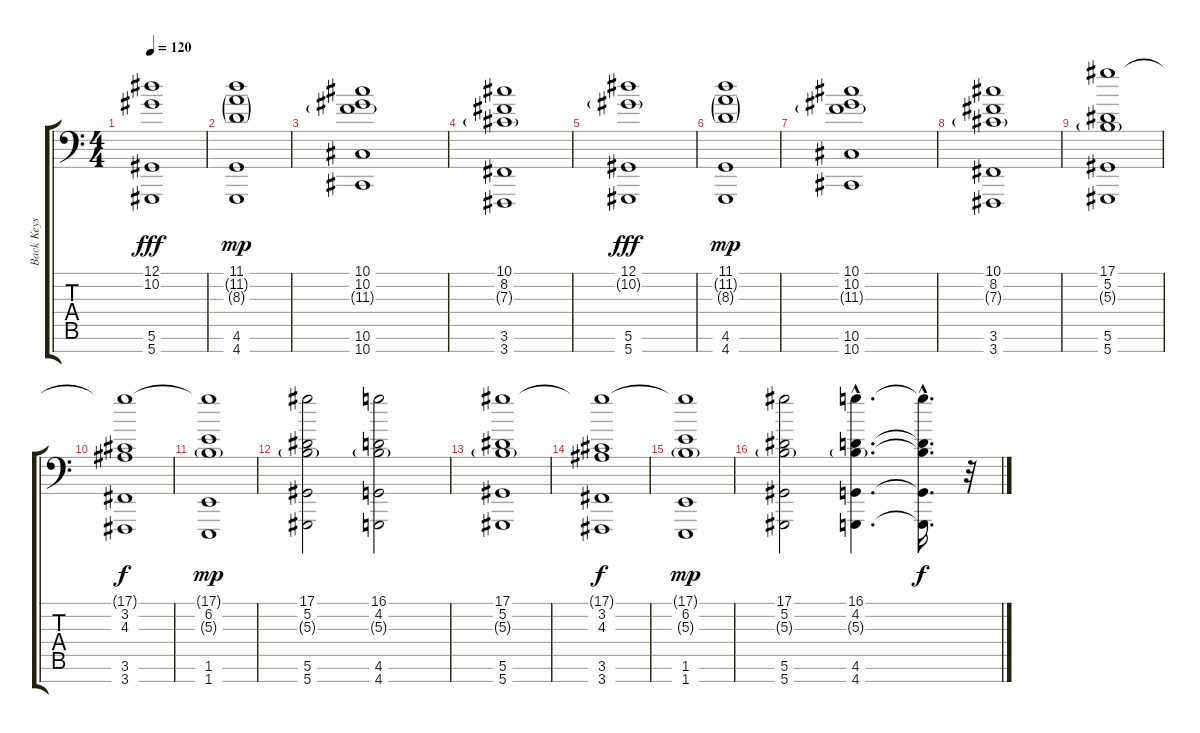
\track ("Back Keys" "Back Keys") {instrument stringensemble1}
\staff {score tabs}
\tuning (Eb4 Bb3 Gb3 Db3 Ab2 Eb2 Eb1) {hide}
\ts (4 4)
\tempo 120
\clef f4
\ks c
(12.1 10.2 5.6 5.7).1{dy fff} |
(11.1 11.2{g} 8.3{g} 4.6 4.7).1{dy mp} |
(10.1 10.2 11.3{g} 10.6 10.7).1 |
(10.1 8.2 7.3{g} 3.6 3.7).1 |
(12.1 10.2{g} 5.6 5.7).1{dy fff} |
(11.1 11.2{g} 8.3{g} 4.6 4.7).1{dy mp} |
(10.1 10.2 11.3{g} 10.6 10.7).1 |
(10.1 8.2 7.3{g} 3.6 3.7).1 |
(17.1 5.2 5.3{g} 5.6 5.7).1 |
(17.1{t} 3.2 4.3 3.6 3.7).1{dy f} |
(17.1{t} 6.2 5.3{g} 1.6 1.7).1{dy mp} |
(17.1 5.2 5.3{g} 5.6 5.7).2 (16.1 4.2 5.3{g} 4.6 4.7).2 |
(17.1 5.2 5.3{g} 5.6 5.7).1 |
(17.1{t} 3.2 4.3 3.6 3.7).1{dy f} |
(17.1{t} 6.2 5.3{g} 1.6 1.7).1{dy mp} |
(17.1 5.2 5.3{g} 5.6 5.7).2 (16.1{hac} 4.2{hac} 5.3{g hac} 4.6{hac} 4.7{hac}).4{d} (16.1{hac t} 4.2{hac t} 5.3{hac t} 4.6{hac t} 4.7{hac t}).16{d dy f} r.32{volume 0 instrument stringensemble1}
